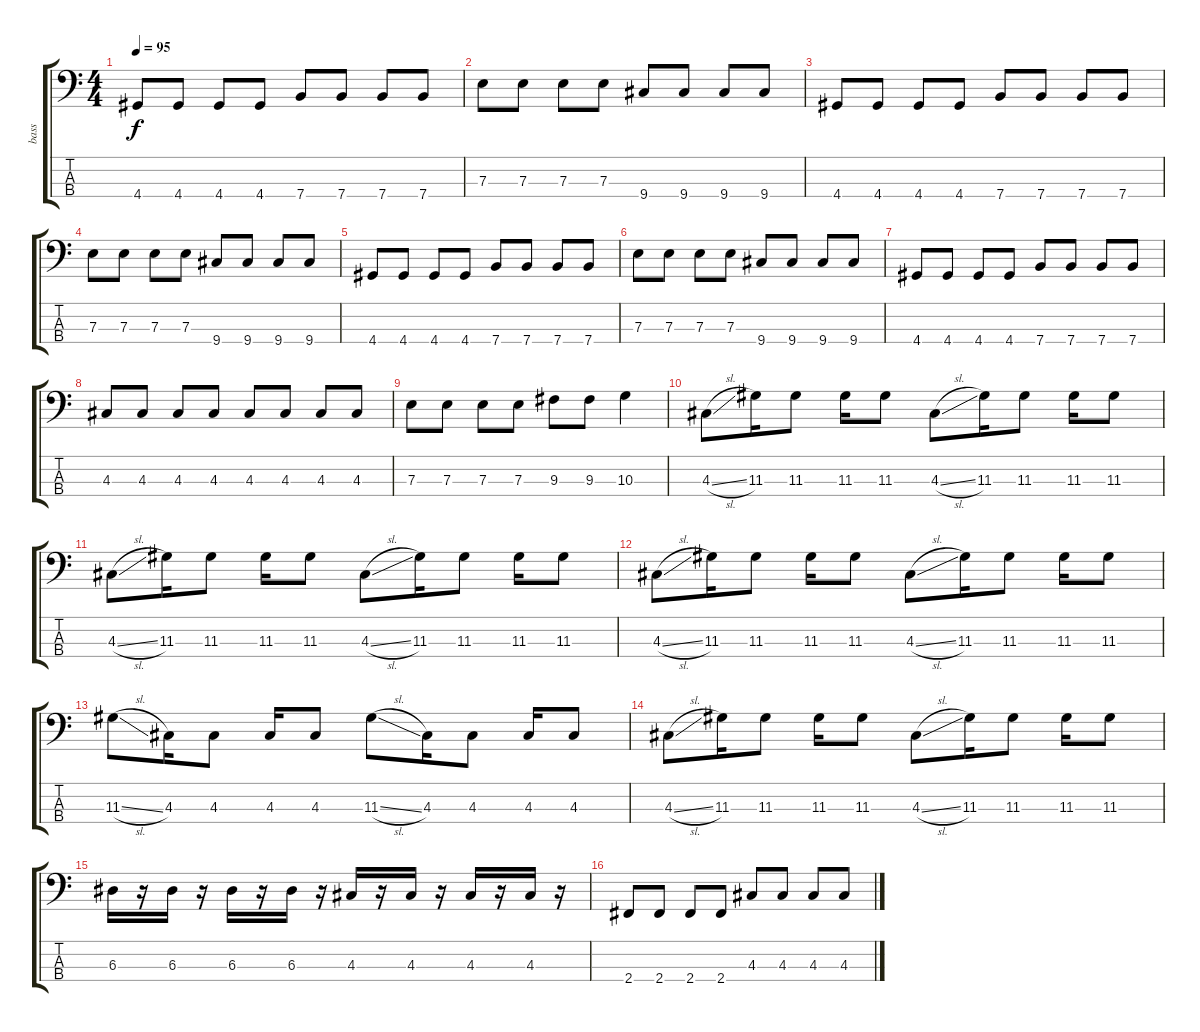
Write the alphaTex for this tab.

\track ("bass" "bass") {instrument electricbassfinger}
\staff {score tabs}
\tuning (G2 D2 A1 E1) {hide}
\ts (4 4)
\tempo 95
\clef f4
\ks c
4.4.8{dy f} 4.4.8 4.4.8 4.4.8 7.4.8 7.4.8 7.4.8 7.4.8 |
7.3.8 7.3.8 7.3.8 7.3.8 9.4.8 9.4.8 9.4.8 9.4.8 |
4.4.8 4.4.8 4.4.8 4.4.8 7.4.8 7.4.8 7.4.8 7.4.8 |
7.3.8 7.3.8 7.3.8 7.3.8 9.4.8 9.4.8 9.4.8 9.4.8 |
4.4.8 4.4.8 4.4.8 4.4.8 7.4.8 7.4.8 7.4.8 7.4.8 |
7.3.8 7.3.8 7.3.8 7.3.8 9.4.8 9.4.8 9.4.8 9.4.8 |
4.4.8 4.4.8 4.4.8 4.4.8 7.4.8 7.4.8 7.4.8 7.4.8 |
4.3.8 4.3.8 4.3.8 4.3.8 4.3.8 4.3.8 4.3.8 4.3.8 |
7.3.8 7.3.8 7.3.8 7.3.8 9.3.8 9.3.8 10.3.4 |
4.3{sl}.8 11.3.16 11.3.8 11.3.16 11.3.8 4.3{sl}.8 11.3.16 11.3.8 11.3.16 11.3.8 |
4.3{sl}.8 11.3.16 11.3.8 11.3.16 11.3.8 4.3{sl}.8 11.3.16 11.3.8 11.3.16 11.3.8 |
4.3{sl}.8 11.3.16 11.3.8 11.3.16 11.3.8 4.3{sl}.8 11.3.16 11.3.8 11.3.16 11.3.8 |
11.3{sl}.8 4.3.16 4.3.8 4.3.16 4.3.8 11.3{sl}.8 4.3.16 4.3.8 4.3.16 4.3.8 |
4.3{sl}.8 11.3.16 11.3.8 11.3.16 11.3.8 4.3{sl}.8 11.3.16 11.3.8 11.3.16 11.3.8 |
6.3.16 r.16 6.3.16 r.16 6.3.16 r.16 6.3.16 r.16 4.3.16 r.16 4.3.16 r.16 4.3.16 r.16 4.3.16 r.16 |
2.4.8 2.4.8 2.4.8 2.4.8 4.3.8 4.3.8 4.3.8 4.3.8
